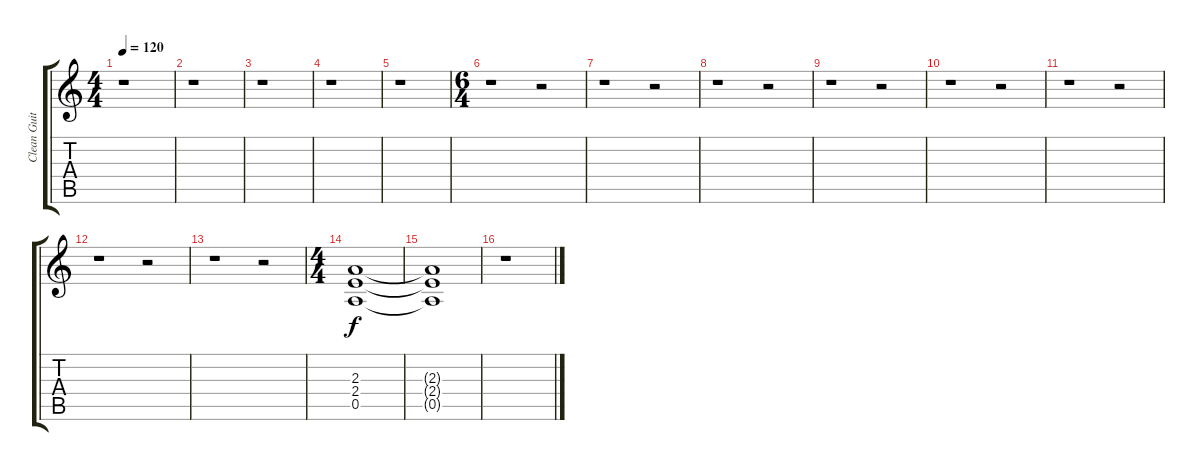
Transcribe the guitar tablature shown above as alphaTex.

\track ("Clean Guitar 2" "Clean Guit") {instrument acousticguitarsteel}
\staff {score tabs}
\tuning (E4 B3 G3 D3 A2 E2) {hide}
\ts (4 4)
\tempo 120
\clef g2
\ks c
r.1{dy f} |
r.1 |
r.1 |
r.1 |
r.1 |
\ts (6 4)
r.1 r.2 |
r.1 r.2 |
r.1 r.2 |
r.1 r.2 |
r.1 r.2 |
r.1 r.2 |
r.1 r.2 |
r.1 r.2 |
\ts (4 4)
(2.3 2.4 0.5).1 |
(2.3{t} 2.4{t} 0.5{t}).1 |
r.1
